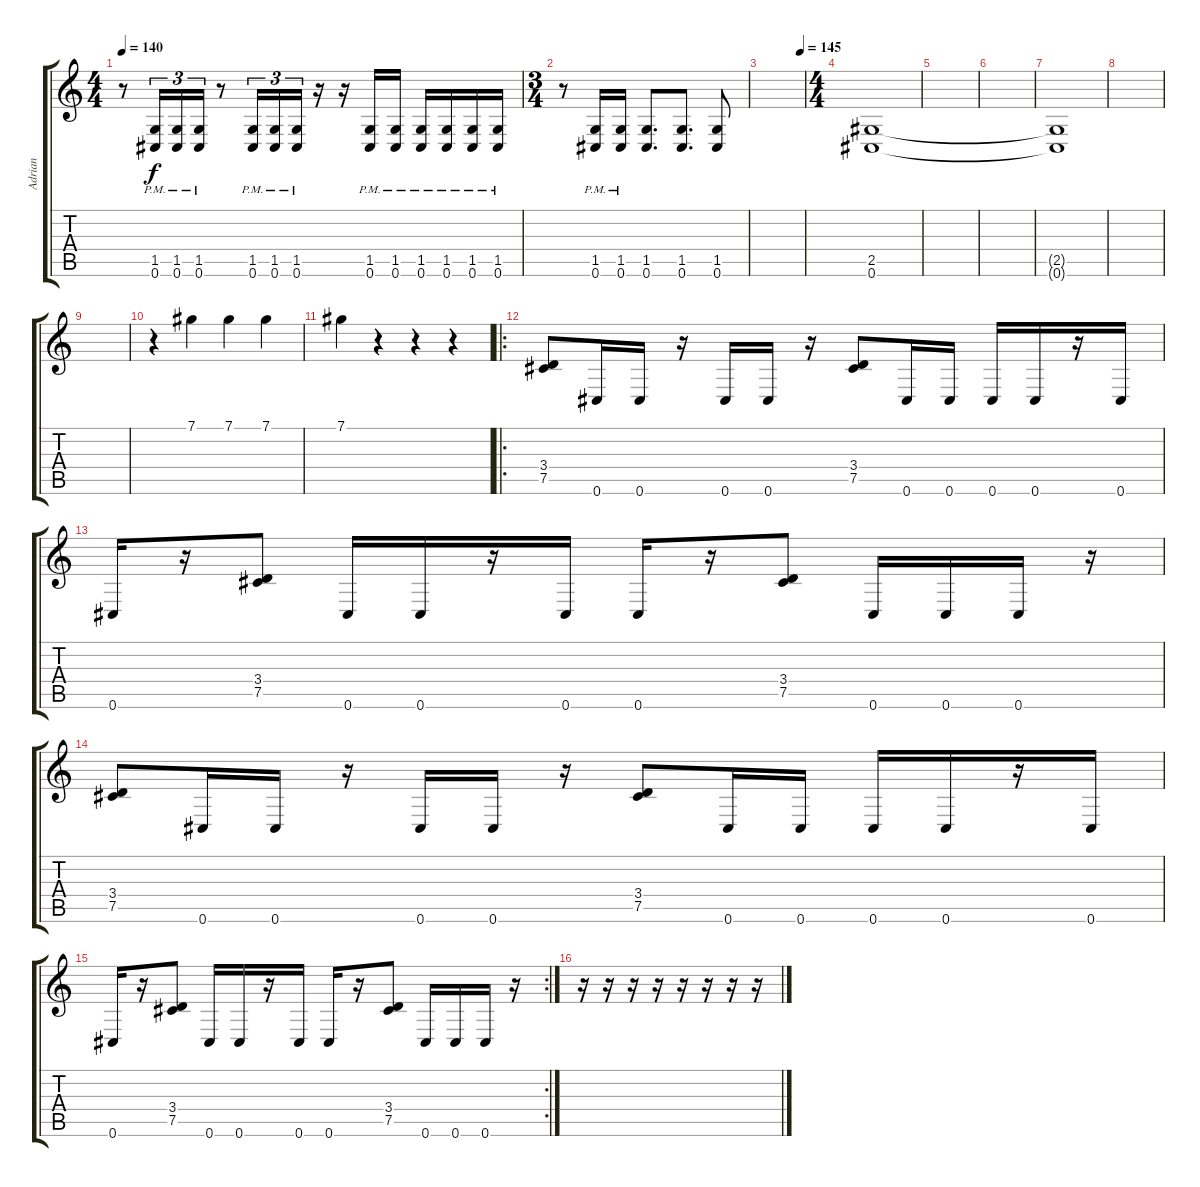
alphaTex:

\track ("Adrian" "Adrian") {instrument distortionguitar}
\staff {score tabs}
\tuning (Db4 Ab3 E3 B2 Gb2 Db2) {hide}
\ts (4 4)
\tempo 140
\clef g2
\ks c
r.8{dy f} (1.5{pm} 0.6{pm}).16{tu (3 2)} (1.5{pm} 0.6{pm}).16{tu (3 2)} (1.5{pm} 0.6{pm}).16{tu (3 2)} r.8 (1.5{pm} 0.6{pm}).16{tu (3 2)} (1.5{pm} 0.6{pm}).16{tu (3 2)} (1.5{pm} 0.6{pm}).16{tu (3 2)} r.16 r.16 (1.5{pm} 0.6{pm}).16 (1.5{pm} 0.6{pm}).16 (1.5{pm} 0.6{pm}).16 (1.5{pm} 0.6{pm}).16 (1.5{pm} 0.6{pm}).16 (1.5{pm} 0.6{pm}).16 |
\ts (3 4)
r.8 (1.5{pm} 0.6{pm}).16 (1.5{pm} 0.6{pm}).16 (1.5 0.6).8{d} (1.5 0.6).8{d} (1.5 0.6).8 |
\tempo (145 0.9166666666666666)
|
\ts (4 4)
(2.5 0.6).1 |
|
|
(2.5{t} 0.6{t}).1 |
|
|
r.4 7.1.4 7.1.4 7.1.4 |
7.1.4 r.4 r.4 r.4 |
\ro
(3.4 7.5).8 0.6.16 0.6.16 r.16 0.6.16 0.6.16 r.16 (3.4 7.5).8 0.6.16 0.6.16 0.6.16 0.6.16 r.16 0.6.16 |
0.6.16 r.16 (3.4 7.5).8 0.6.16 0.6.16 r.16 0.6.16 0.6.16 r.16 (3.4 7.5).8 0.6.16 0.6.16 0.6.16 r.16 |
(3.4 7.5).8 0.6.16 0.6.16 r.16 0.6.16 0.6.16 r.16 (3.4 7.5).8 0.6.16 0.6.16 0.6.16 0.6.16 r.16 0.6.16 |
\rc 2
0.6.16 r.16 (3.4 7.5).8 0.6.16 0.6.16 r.16 0.6.16 0.6.16 r.16 (3.4 7.5).8 0.6.16 0.6.16 0.6.16 r.16 |
r.16 r.16 r.16 r.16 r.16 r.16 r.16 r.16
